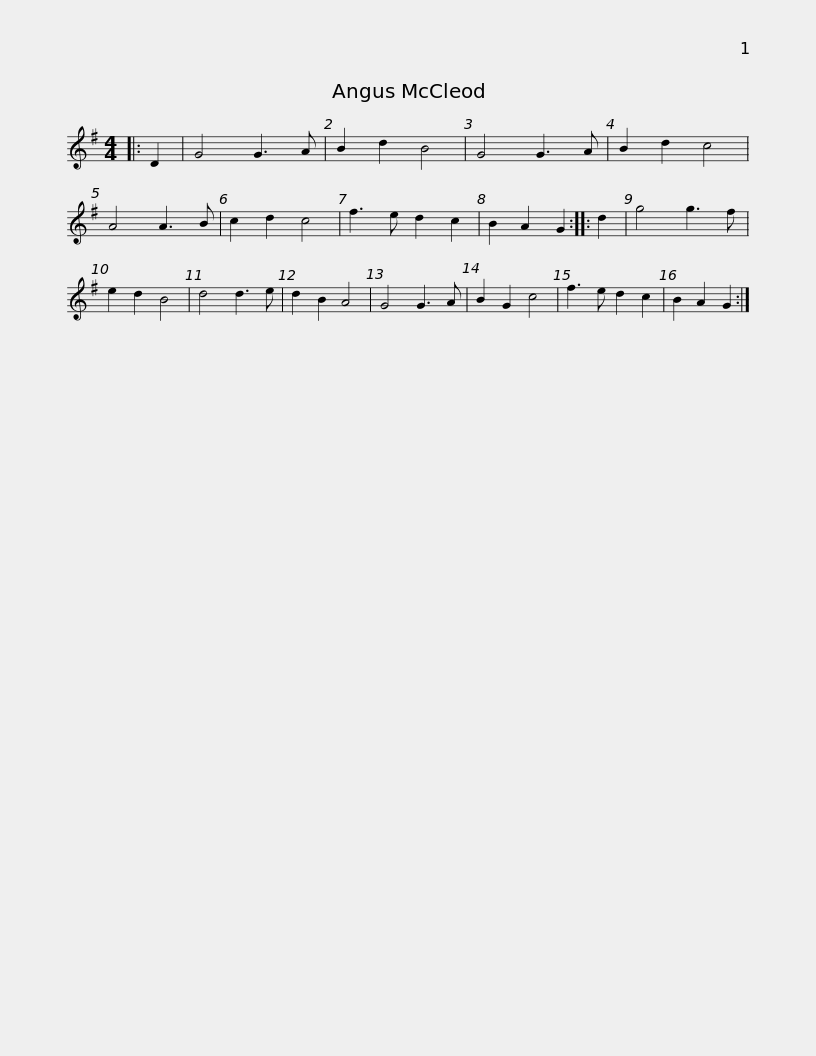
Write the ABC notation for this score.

X:1
L:1/8
M:4/4
I:linebreak $
K:G
V:1 treble
V:1
|: D2 | G4 G3 A | B2 d2 B4 | G4 G3 A | B2 d2 c4 | %5
 A4 A3 B | c2 d2 c4 | f3 e d2 c2 | B2 A2 G2 :: d2 | %10
 g4 g3 f |$ e2 d2 B4 | d4 d3 e | d2 B2 A4 | G4 G3 A | %15
 B2 G2 c4 | f3 e d2 c2 | B2 A2 G2 :| %18
